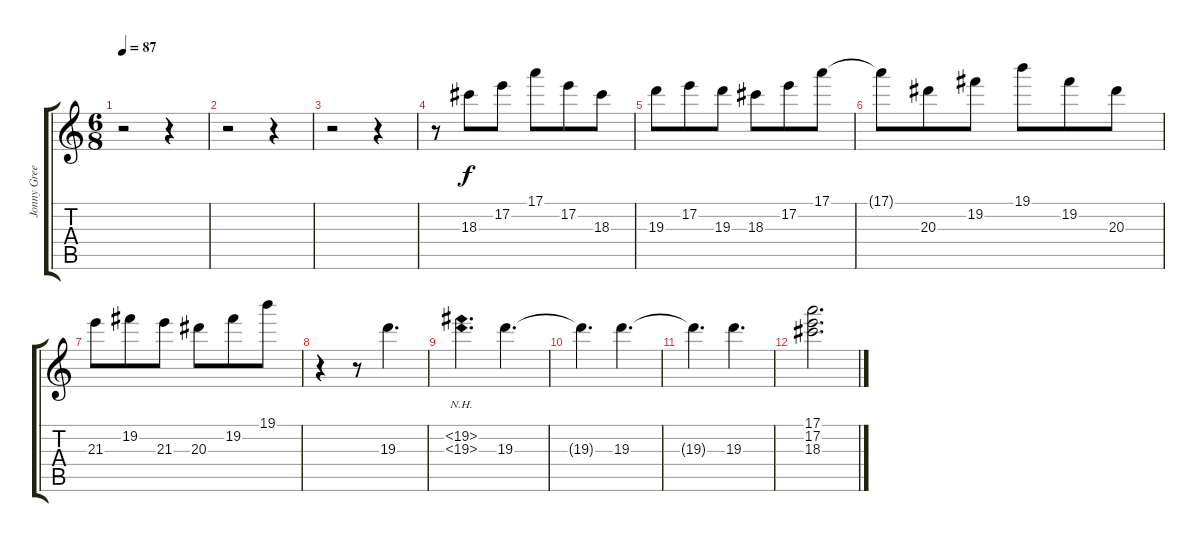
\track ("Jonny Greenwood (Ovd Gtr)" "Jonny Gree") {instrument overdrivenguitar}
\staff {score tabs}
\tuning (E4 B3 G3 D3 A2 E2) {hide}
\ts (6 8)
\tempo 87
\clef g2
\ks c
r.2{dy f} r.4 |
r.2 r.4 |
r.2 r.4 |
r.8 18.3.8 17.2.8 17.1.8 17.2.8 18.3.8 |
19.3.8 17.2.8 19.3.8 18.3.8 17.2.8 17.1.8 |
17.1{t}.8 20.3.8 19.2.8 19.1.8 19.2.8 20.3.8 |
21.3.8 19.2.8 21.3.8 20.3.8 19.2.8 19.1.8 |
r.4 r.8 19.3.4{d} |
(19.2{nh} 19.3{nh}).4{d} 19.3.4{d} |
19.3{t}.4{d} 19.3.4{d} |
19.3{t}.4{d} 19.3.4{d} |
(17.1 17.2 18.3).2{d}
